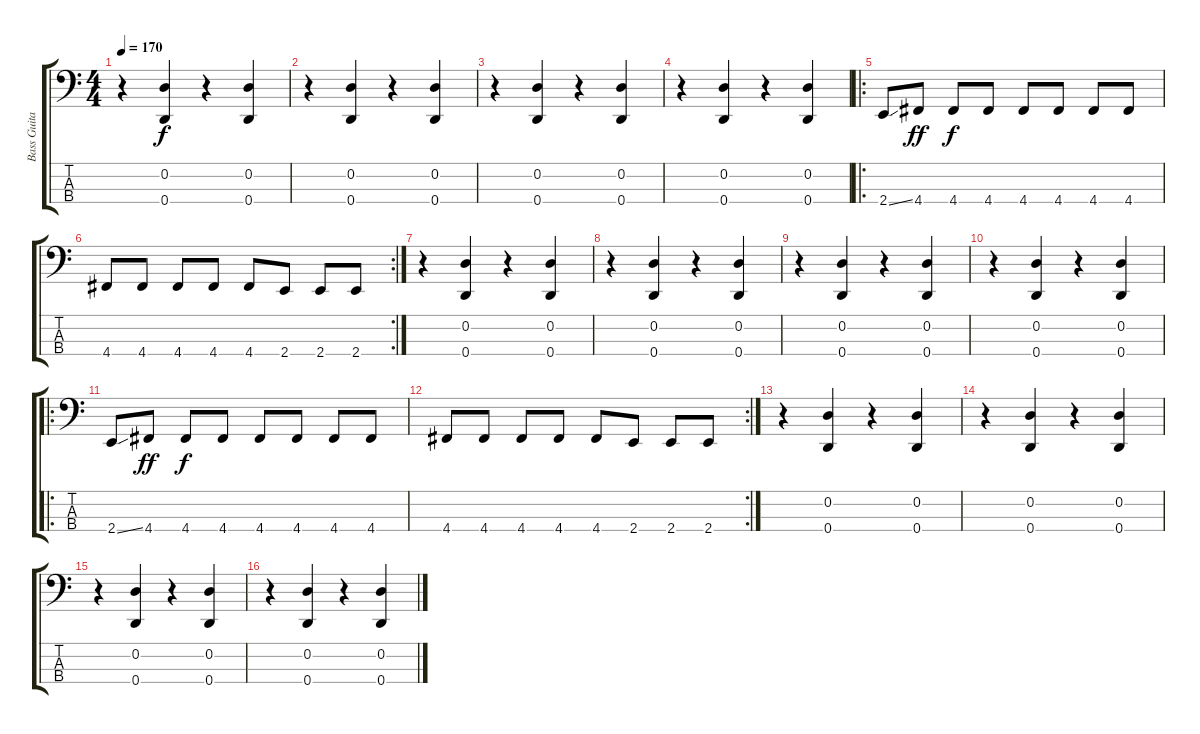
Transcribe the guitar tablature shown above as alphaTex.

\track ("Bass Guitar" "Bass Guita") {instrument electricbassfinger}
\staff {score tabs}
\tuning (G2 D2 A1 D1) {hide}
\ts (4 4)
\tempo 170
\clef f4
\ks c
r.4{dy f} (0.2 0.4).4 r.4 (0.2 0.4).4 |
r.4 (0.2 0.4).4 r.4 (0.2 0.4).4 |
r.4 (0.2 0.4).4 r.4 (0.2 0.4).4 |
r.4 (0.2 0.4).4 r.4 (0.2 0.4).4 |
\ro
2.4{ss}.8 4.4.8{dy ff} 4.4.8{dy f} 4.4.8 4.4.8 4.4.8 4.4.8 4.4.8 |
\rc 2
4.4.8 4.4.8 4.4.8 4.4.8 4.4.8 2.4.8 2.4.8 2.4.8 |
r.4 (0.2 0.4).4 r.4 (0.2 0.4).4 |
r.4 (0.2 0.4).4 r.4 (0.2 0.4).4 |
r.4 (0.2 0.4).4 r.4 (0.2 0.4).4 |
r.4 (0.2 0.4).4 r.4 (0.2 0.4).4 |
\ro
2.4{ss}.8 4.4.8{dy ff} 4.4.8{dy f} 4.4.8 4.4.8 4.4.8 4.4.8 4.4.8 |
\rc 2
4.4.8 4.4.8 4.4.8 4.4.8 4.4.8 2.4.8 2.4.8 2.4.8 |
r.4 (0.2 0.4).4 r.4 (0.2 0.4).4 |
r.4 (0.2 0.4).4 r.4 (0.2 0.4).4 |
r.4 (0.2 0.4).4 r.4 (0.2 0.4).4 |
r.4 (0.2 0.4).4 r.4 (0.2 0.4).4
